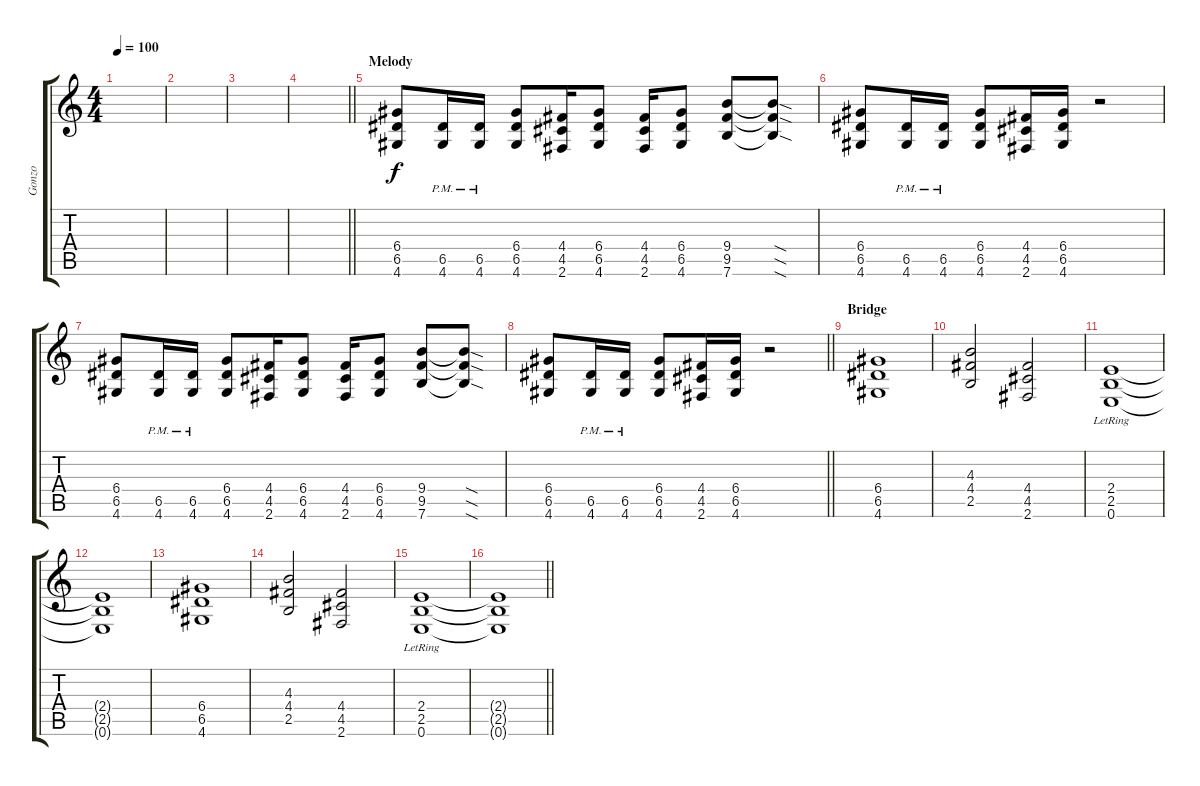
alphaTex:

\track ("Gonzo" "Gonzo") {instrument distortionguitar}
\staff {score tabs}
\tuning (E4 B3 G3 D3 A2 E2) {hide}
\ts (4 4)
\tempo 100
\clef g2
\ks c
|
|
|
\barLineRight lightlight
|
\section ("" "Melody")
(6.4 6.5 4.6).8 (6.5{pm} 4.6{pm}).16 (6.5{pm} 4.6{pm}).16 (6.4 6.5 4.6).8 (4.4 4.5 2.6).16 (6.4 6.5 4.6).8 (4.4 4.5 2.6).16 (6.4 6.5 4.6).8 (9.4 9.5 7.6).8 (9.4{sod t} 9.5{sod t} 7.6{sod t}).8 |
(6.4 6.5 4.6).8 (6.5{pm} 4.6{pm}).16 (6.5{pm} 4.6{pm}).16 (6.4 6.5 4.6).8 (4.4 4.5 2.6).16 (6.4 6.5 4.6).16 r.2 |
(6.4 6.5 4.6).8 (6.5{pm} 4.6{pm}).16 (6.5{pm} 4.6{pm}).16 (6.4 6.5 4.6).8 (4.4 4.5 2.6).16 (6.4 6.5 4.6).8 (4.4 4.5 2.6).16 (6.4 6.5 4.6).8 (9.4 9.5 7.6).8 (9.4{sod t} 9.5{sod t} 7.6{sod t}).8 |
\barLineRight lightlight
(6.4 6.5 4.6).8 (6.5{pm} 4.6{pm}).16 (6.5{pm} 4.6{pm}).16 (6.4 6.5 4.6).8 (4.4 4.5 2.6).16 (6.4 6.5 4.6).16 r.2 |
\section ("" "Bridge")
(6.4 6.5 4.6).1 |
(4.3 4.4 2.5).2 (4.4 4.5 2.6).2 |
(2.4{lr} 2.5{lr} 0.6{lr}).1 |
(2.4{t} 2.5{t} 0.6{t}).1 |
(6.4 6.5 4.6).1 |
(4.3 4.4 2.5).2 (4.4 4.5 2.6).2 |
(2.4{lr} 2.5{lr} 0.6{lr}).1 |
\barLineRight lightlight
(2.4{t} 2.5{t} 0.6{t}).1
